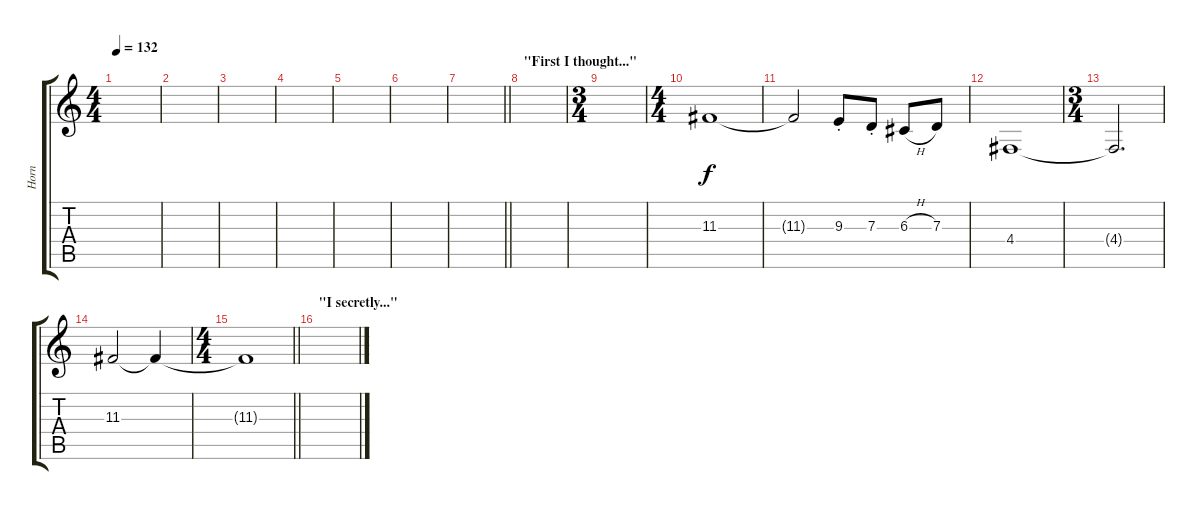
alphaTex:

\track ("Horn" "Horn") {instrument frenchhorn}
\staff {score tabs}
\tuning (E4 B3 G3 D3 A2 E2) {hide}
\ts (4 4)
\tempo 132
\clef g2
\ks c
|
|
|
|
|
|
\barLineRight lightlight
|
\section ("" "\"First I thought...\"")
|
\ts (3 4)
|
\ts (4 4)
11.3.1{volume 13} |
11.3{t}.2 9.3{st}.8 7.3{st}.8 6.3{h}.8 7.3.8 |
4.4.1 |
\ts (3 4)
4.4{t}.2{d} |
11.3.2 11.3{t}.4{volume 0} |
\ts (4 4)
\barLineRight lightlight
11.3{t}.1 |
\section ("" "\"I secretly...\"")
